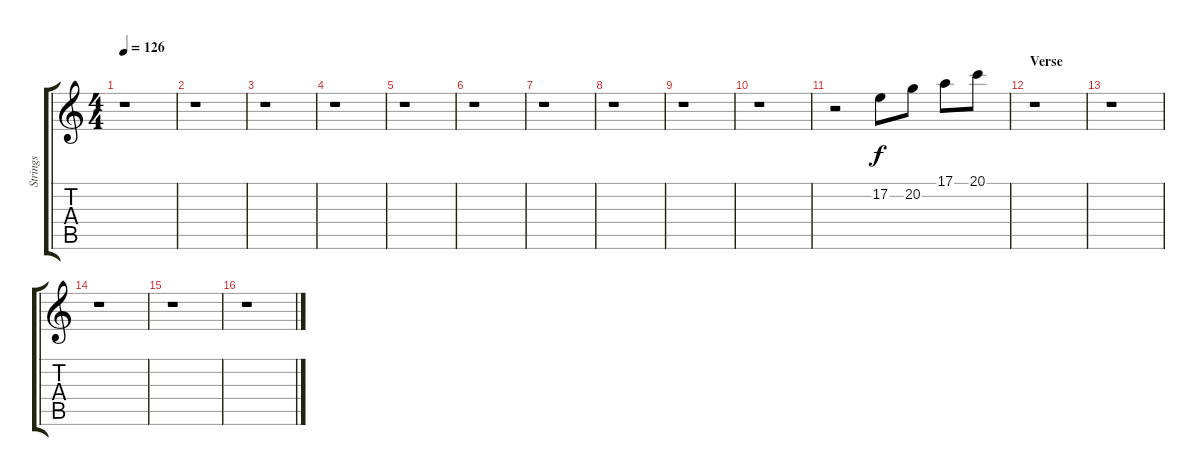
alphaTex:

\track ("Strings" "Strings") {instrument stringensemble1}
\staff {score tabs}
\tuning (E4 B3 G3 D3 A2 E2) {hide}
\ts (4 4)
\tempo 126
\clef g2
\ks c
r.1{dy f} |
r.1 |
\section ("" "")
r.1 |
r.1 |
r.1 |
r.1 |
r.1 |
r.1 |
r.1 |
r.1 |
r.2 17.2.8 20.2.8 17.1.8 20.1.8 |
\section ("" "Verse")
r.1 |
r.1 |
r.1 |
r.1 |
r.1
